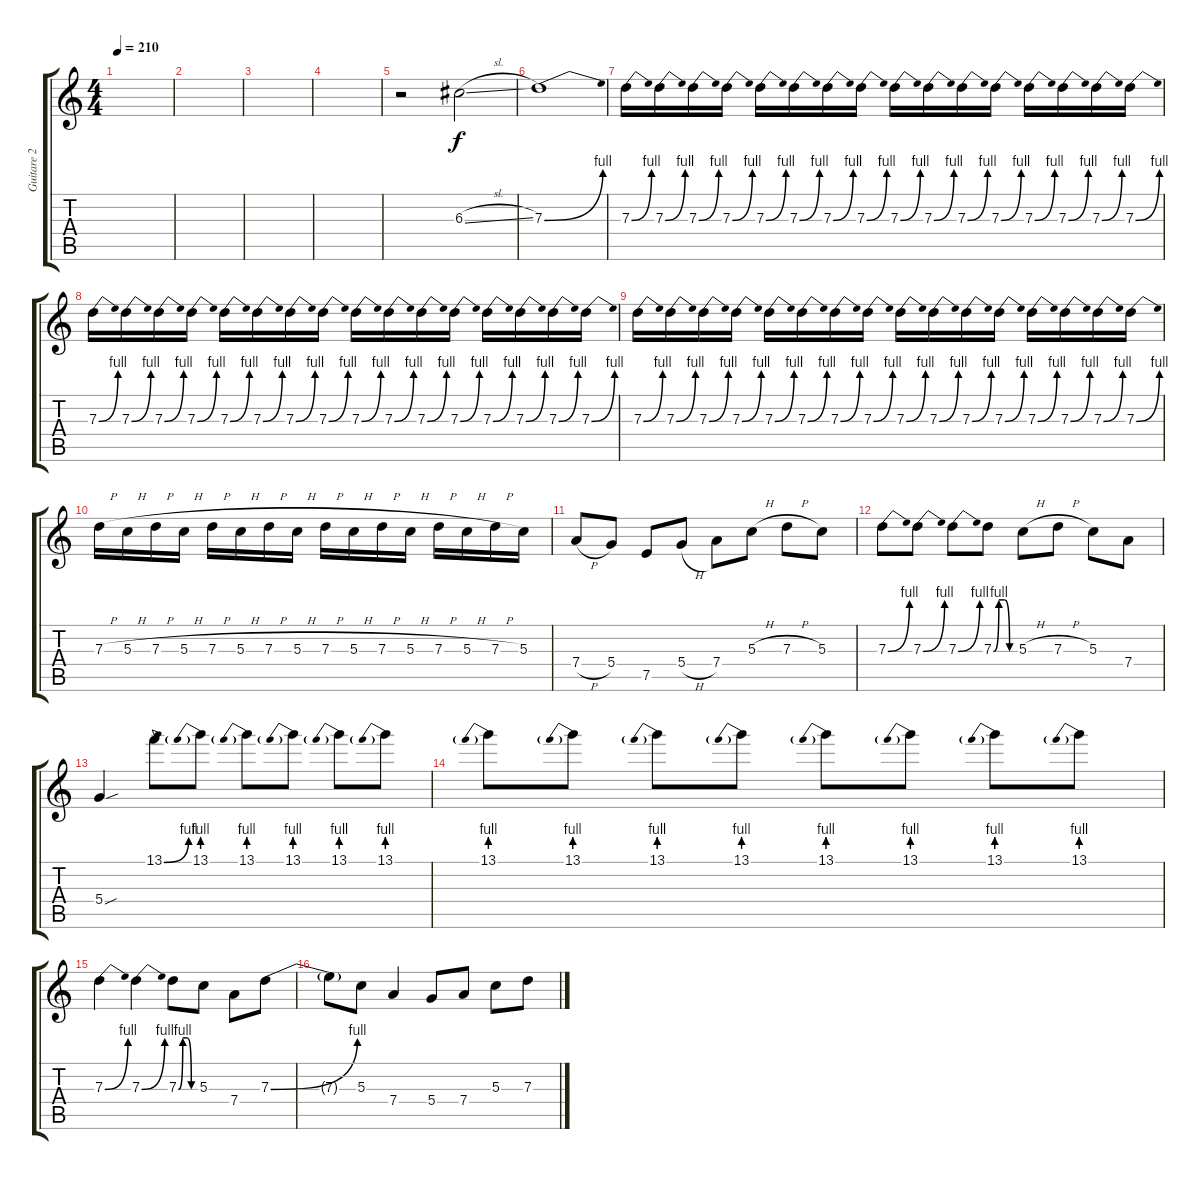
\track ("Guitare 2" "Guitare 2") {instrument overdrivenguitar}
\staff {score tabs}
\tuning (E4 B3 G3 D3 A2 E2) {hide}
\ts (4 4)
\tempo 210
\clef g2
\ks c
|
|
|
|
r.2 6.3{sl}.2 |
7.3{be (bend 0 0 60 4)}.1 |
7.3{be (bend 0 0 60 4)}.16 7.3{be (bend 0 0 60 4)}.16 7.3{be (bend 0 0 60 4)}.16 7.3{be (bend 0 0 60 4)}.16 7.3{be (bend 0 0 60 4)}.16 7.3{be (bend 0 0 60 4)}.16 7.3{be (bend 0 0 60 4)}.16 7.3{be (bend 0 0 60 4)}.16 7.3{be (bend 0 0 60 4)}.16 7.3{be (bend 0 0 60 4)}.16 7.3{be (bend 0 0 60 4)}.16 7.3{be (bend 0 0 60 4)}.16 7.3{be (bend 0 0 60 4)}.16 7.3{be (bend 0 0 60 4)}.16 7.3{be (bend 0 0 60 4)}.16 7.3{be (bend 0 0 60 4)}.16 |
7.3{be (bend 0 0 60 4)}.16 7.3{be (bend 0 0 60 4)}.16 7.3{be (bend 0 0 60 4)}.16 7.3{be (bend 0 0 60 4)}.16 7.3{be (bend 0 0 60 4)}.16 7.3{be (bend 0 0 60 4)}.16 7.3{be (bend 0 0 60 4)}.16 7.3{be (bend 0 0 60 4)}.16 7.3{be (bend 0 0 60 4)}.16 7.3{be (bend 0 0 60 4)}.16 7.3{be (bend 0 0 60 4)}.16 7.3{be (bend 0 0 60 4)}.16 7.3{be (bend 0 0 60 4)}.16 7.3{be (bend 0 0 60 4)}.16 7.3{be (bend 0 0 60 4)}.16 7.3{be (bend 0 0 60 4)}.16 |
7.3{be (bend 0 0 60 4)}.16 7.3{be (bend 0 0 60 4)}.16 7.3{be (bend 0 0 60 4)}.16 7.3{be (bend 0 0 60 4)}.16 7.3{be (bend 0 0 60 4)}.16 7.3{be (bend 0 0 60 4)}.16 7.3{be (bend 0 0 60 4)}.16 7.3{be (bend 0 0 60 4)}.16 7.3{be (bend 0 0 60 4)}.16 7.3{be (bend 0 0 60 4)}.16 7.3{be (bend 0 0 60 4)}.16 7.3{be (bend 0 0 60 4)}.16 7.3{be (bend 0 0 60 4)}.16 7.3{be (bend 0 0 60 4)}.16 7.3{be (bend 0 0 60 4)}.16 7.3{be (bend 0 0 60 4)}.16 |
7.3{h}.16 5.3{h}.16 7.3{h}.16 5.3{h}.16 7.3{h}.16 5.3{h}.16 7.3{h}.16 5.3{h}.16 7.3{h}.16 5.3{h}.16 7.3{h}.16 5.3{h}.16 7.3{h}.16 5.3{h}.16 7.3{h}.16 5.3.16 |
7.4{h}.8 5.4.8 7.5.8 5.4{h}.8 7.4.8 5.3{h}.8 7.3{h}.8 5.3.8 |
7.3{be (bend 0 0 60 4)}.8 7.3{be (bend 0 0 60 4)}.8 7.3{be (bend 0 0 60 4)}.8 7.3{be (custom 0 0 15 4 30 4 45 0 60 0)}.8 5.3{h}.8 7.3{h}.8 5.3.8 7.4.8 |
5.4{sou}.4 13.1{be (bend 0 0 60 4)}.8 13.1{be (prebend 0 4 60 4)}.8 13.1{be (prebend 0 4 60 4)}.8 13.1{be (prebend 0 4 60 4)}.8 13.1{be (prebend 0 4 60 4)}.8 13.1{be (prebend 0 4 60 4)}.8 |
13.1{be (prebend 0 4 60 4)}.8 13.1{be (prebend 0 4 60 4)}.8 13.1{be (prebend 0 4 60 4)}.8 13.1{be (prebend 0 4 60 4)}.8 13.1{be (prebend 0 4 60 4)}.8 13.1{be (prebend 0 4 60 4)}.8 13.1{be (prebend 0 4 60 4)}.8 13.1{be (prebend 0 4 60 4)}.8 |
7.3{be (bend 0 0 60 4)}.4 7.3{be (bend 0 0 60 4)}.4 7.3{be (custom 0 0 15 4 30 4 45 0 60 0)}.8 5.3.8 7.4.8 7.3{be (bend 0 0 60 4)}.8 |
7.3{t}.8 5.3.8 7.4.4 5.4.8 7.4.8 5.3.8 7.3.8
